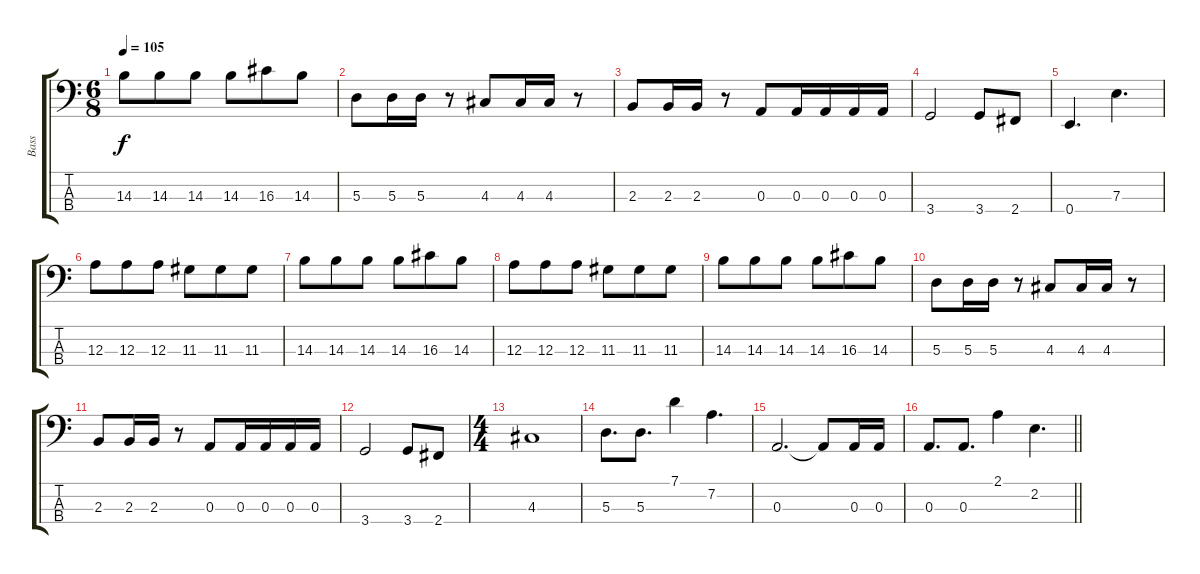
\track ("Bass" "Bass") {instrument electricbassfinger}
\staff {score tabs}
\tuning (G2 D2 A1 E1) {hide}
\ts (6 8)
\tempo 105
\clef f4
\ks c
14.3.8{dy f} 14.3.8 14.3.8 14.3.8 16.3.8 14.3.8 |
5.3.8 5.3.16 5.3.16 r.8 4.3.8 4.3.16 4.3.16 r.8 |
2.3.8 2.3.16 2.3.16 r.8 0.3.8 0.3.16 0.3.16 0.3.16 0.3.16 |
3.4.2 3.4.8 2.4.8 |
0.4.4{d} 7.3.4{d} |
12.3.8 12.3.8 12.3.8 11.3.8 11.3.8 11.3.8 |
14.3.8 14.3.8 14.3.8 14.3.8 16.3.8 14.3.8 |
12.3.8 12.3.8 12.3.8 11.3.8 11.3.8 11.3.8 |
14.3.8 14.3.8 14.3.8 14.3.8 16.3.8 14.3.8 |
5.3.8 5.3.16 5.3.16 r.8 4.3.8 4.3.16 4.3.16 r.8 |
2.3.8 2.3.16 2.3.16 r.8 0.3.8 0.3.16 0.3.16 0.3.16 0.3.16 |
3.4.2 3.4.8 2.4.8 |
\ts (4 4)
4.3.1 |
5.3.8{d} 5.3.8{d} 7.1.4 7.2.4{d} |
0.3.2{d} 0.3{t}.8 0.3.16 0.3.16 |
\barLineRight lightlight
0.3.8{d} 0.3.8{d} 2.1.4 2.2.4{d}
